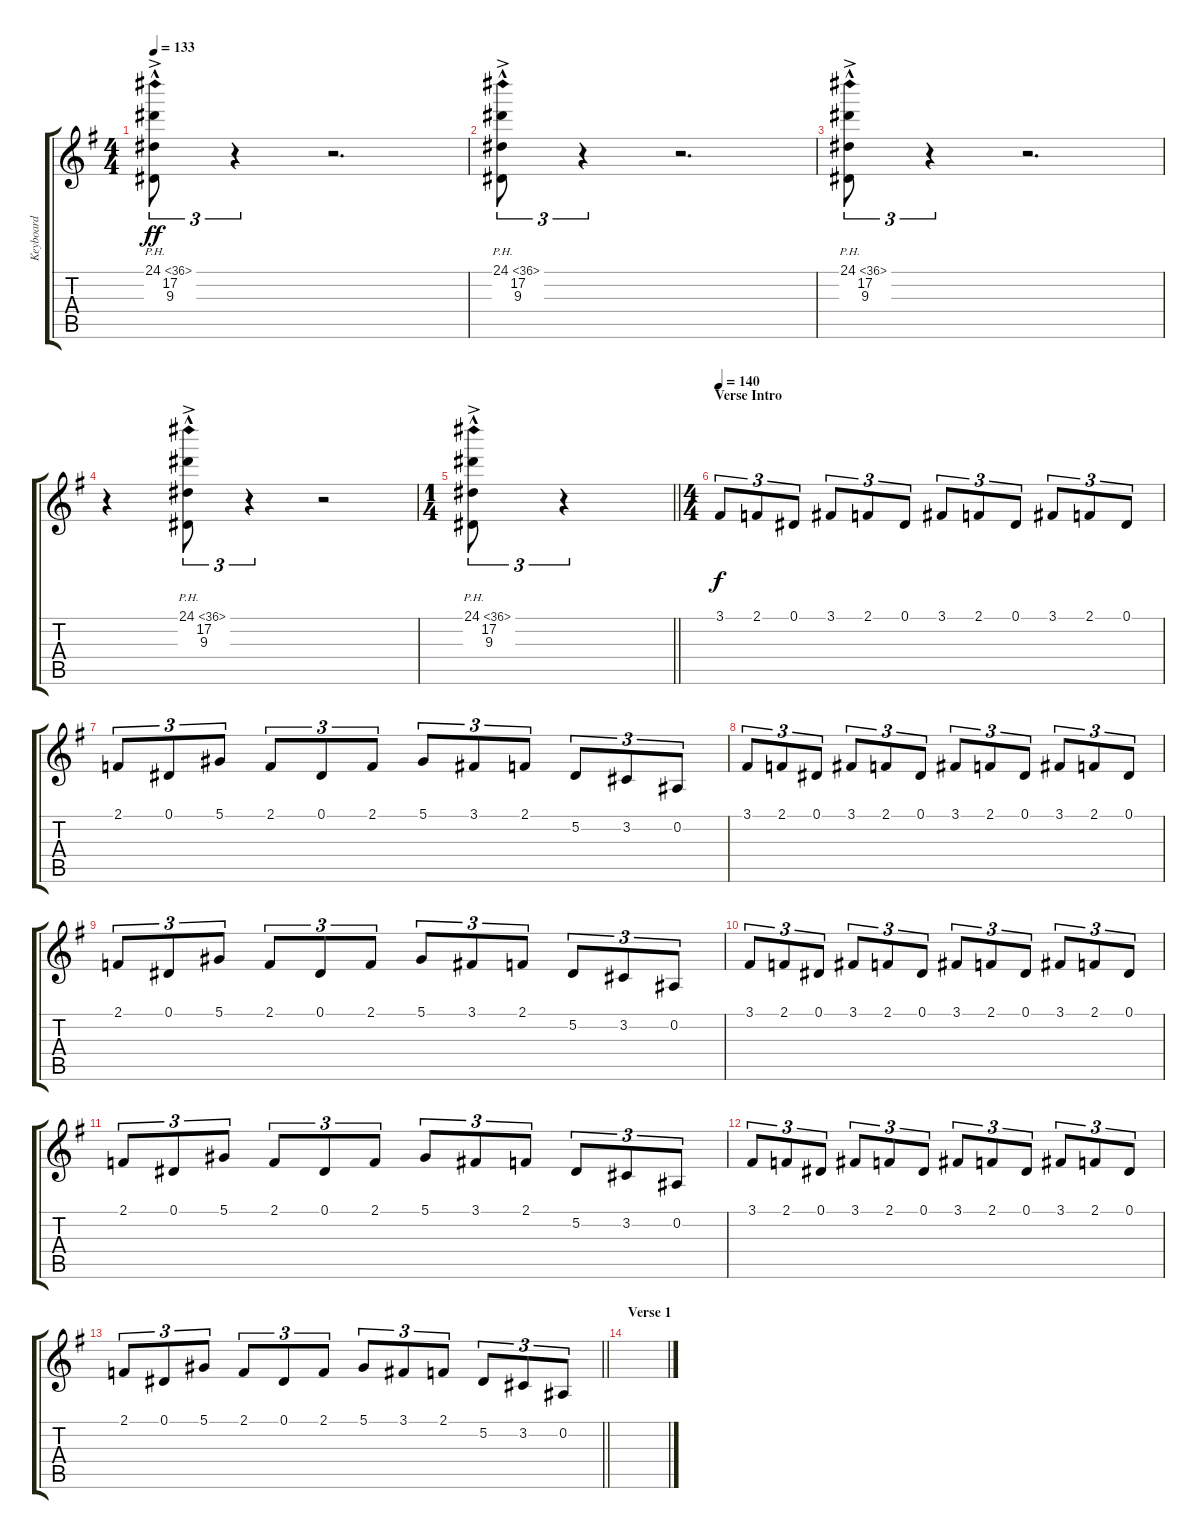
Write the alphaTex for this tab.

\track ("Keyboard" "Keyboard") {instrument stringensemble1}
\staff {score tabs}
\tuning (Eb4 Bb3 Gb3 Db3 Ab2 Eb2) {hide}
\ts (4 4)
\tempo 133
\clef g2
\ks eminor
(24.1{ph 12 hac} 17.2{ac} 9.3{ac}).8{tu (3 2) dy ff} r.4{tu (3 2)} r.2{d} |
(24.1{ph 12 hac} 17.2{ac} 9.3{ac}).8{tu (3 2)} r.4{tu (3 2)} r.2{d} |
(24.1{ph 12 hac} 17.2{ac} 9.3{ac}).8{tu (3 2)} r.4{tu (3 2)} r.2{d} |
r.4 (24.1{ph 12 hac} 17.2{ac} 9.3{ac}).8{tu (3 2)} r.4{tu (3 2)} r.2 |
\ts (1 4)
\barLineRight lightlight
(24.1{ph 12 hac} 17.2{ac} 9.3{ac}).8{tu (3 2)} r.4{tu (3 2)} |
\ts (4 4)
\section ("" "Verse Intro")
\tempo 140
3.1.8{tu (3 2) dy f volume 11 instrument sitar} 2.1.8{tu (3 2)} 0.1.8{tu (3 2)} 3.1.8{tu (3 2)} 2.1.8{tu (3 2)} 0.1.8{tu (3 2)} 3.1.8{tu (3 2)} 2.1.8{tu (3 2)} 0.1.8{tu (3 2)} 3.1.8{tu (3 2)} 2.1.8{tu (3 2)} 0.1.8{tu (3 2)} |
2.1.8{tu (3 2)} 0.1.8{tu (3 2)} 5.1.8{tu (3 2)} 2.1.8{tu (3 2)} 0.1.8{tu (3 2)} 2.1.8{tu (3 2)} 5.1.8{tu (3 2)} 3.1.8{tu (3 2)} 2.1.8{tu (3 2)} 5.2.8{tu (3 2)} 3.2.8{tu (3 2)} 0.2.8{tu (3 2)} |
3.1.8{tu (3 2)} 2.1.8{tu (3 2)} 0.1.8{tu (3 2)} 3.1.8{tu (3 2)} 2.1.8{tu (3 2)} 0.1.8{tu (3 2)} 3.1.8{tu (3 2)} 2.1.8{tu (3 2)} 0.1.8{tu (3 2)} 3.1.8{tu (3 2)} 2.1.8{tu (3 2)} 0.1.8{tu (3 2)} |
2.1.8{tu (3 2)} 0.1.8{tu (3 2)} 5.1.8{tu (3 2)} 2.1.8{tu (3 2)} 0.1.8{tu (3 2)} 2.1.8{tu (3 2)} 5.1.8{tu (3 2)} 3.1.8{tu (3 2)} 2.1.8{tu (3 2)} 5.2.8{tu (3 2)} 3.2.8{tu (3 2)} 0.2.8{tu (3 2)} |
3.1.8{tu (3 2)} 2.1.8{tu (3 2)} 0.1.8{tu (3 2)} 3.1.8{tu (3 2)} 2.1.8{tu (3 2)} 0.1.8{tu (3 2)} 3.1.8{tu (3 2)} 2.1.8{tu (3 2)} 0.1.8{tu (3 2)} 3.1.8{tu (3 2)} 2.1.8{tu (3 2)} 0.1.8{tu (3 2)} |
2.1.8{tu (3 2)} 0.1.8{tu (3 2)} 5.1.8{tu (3 2)} 2.1.8{tu (3 2)} 0.1.8{tu (3 2)} 2.1.8{tu (3 2)} 5.1.8{tu (3 2)} 3.1.8{tu (3 2)} 2.1.8{tu (3 2)} 5.2.8{tu (3 2)} 3.2.8{tu (3 2)} 0.2.8{tu (3 2)} |
3.1.8{tu (3 2)} 2.1.8{tu (3 2)} 0.1.8{tu (3 2)} 3.1.8{tu (3 2)} 2.1.8{tu (3 2)} 0.1.8{tu (3 2)} 3.1.8{tu (3 2)} 2.1.8{tu (3 2)} 0.1.8{tu (3 2)} 3.1.8{tu (3 2)} 2.1.8{tu (3 2)} 0.1.8{tu (3 2)} |
\barLineRight lightlight
2.1.8{tu (3 2)} 0.1.8{tu (3 2)} 5.1.8{tu (3 2)} 2.1.8{tu (3 2)} 0.1.8{tu (3 2)} 2.1.8{tu (3 2)} 5.1.8{tu (3 2)} 3.1.8{tu (3 2)} 2.1.8{tu (3 2)} 5.2.8{tu (3 2)} 3.2.8{tu (3 2)} 0.2.8{tu (3 2)} |
\section ("" "Verse 1")
